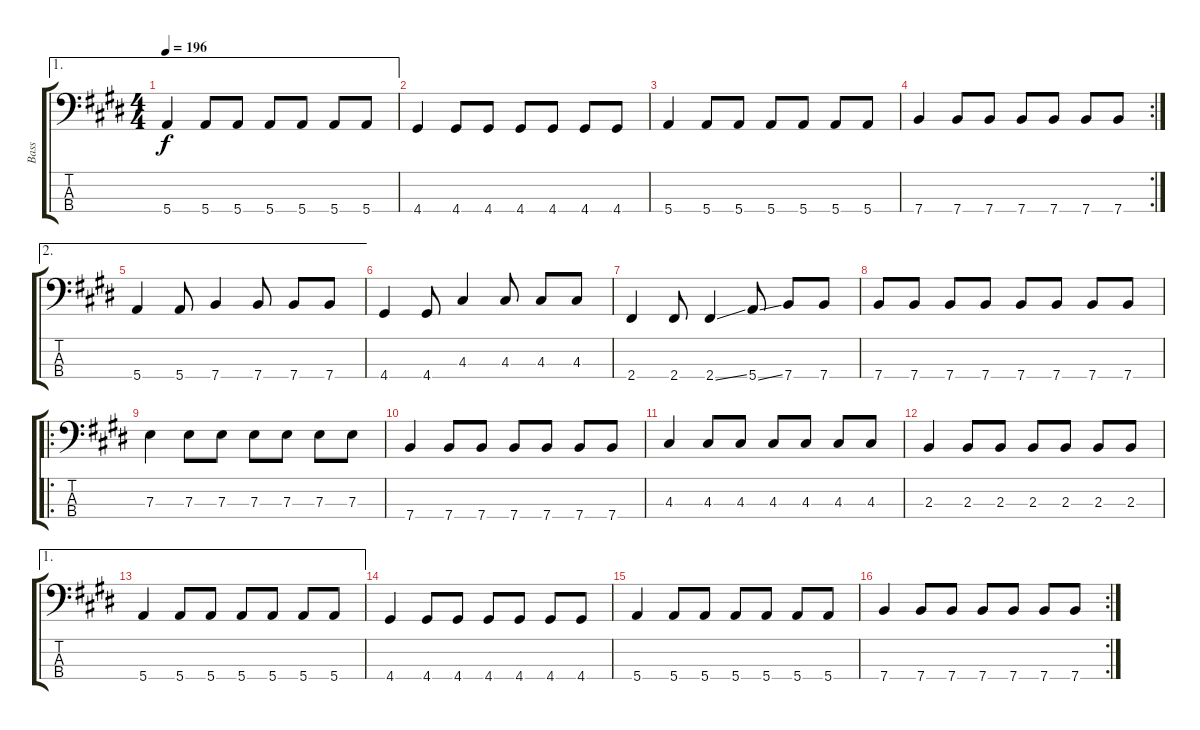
\track ("Bass" "Bass") {instrument electricbassfinger}
\staff {score tabs}
\tuning (G2 D2 A1 E1) {hide}
\ae 1
\ts (4 4)
\tempo 196
\clef f4
\ks e
5.4.4{dy f} 5.4.8 5.4.8 5.4.8 5.4.8 5.4.8 5.4.8 |
\ks c#minor
4.4.4 4.4.8 4.4.8 4.4.8 4.4.8 4.4.8 4.4.8 |
5.4.4 5.4.8 5.4.8 5.4.8 5.4.8 5.4.8 5.4.8 |
\rc 2
7.4.4 7.4.8 7.4.8 7.4.8 7.4.8 7.4.8 7.4.8 |
\ae 2
\ks e
5.4.4 5.4.8 7.4.4 7.4.8 7.4.8 7.4.8 |
\ks c#minor
4.4.4 4.4.8 4.3.4 4.3.8 4.3.8 4.3.8 |
2.4.4 2.4.8 2.4{ss}.4 5.4{ss}.8 7.4.8 7.4.8 |
7.4.8 7.4.8 7.4.8 7.4.8 7.4.8 7.4.8 7.4.8 7.4.8 |
\ro
\ks e
7.3.4 7.3.8 7.3.8 7.3.8 7.3.8 7.3.8 7.3.8 |
\ks c#minor
7.4.4 7.4.8 7.4.8 7.4.8 7.4.8 7.4.8 7.4.8 |
4.3.4 4.3.8 4.3.8 4.3.8 4.3.8 4.3.8 4.3.8 |
2.3.4 2.3.8 2.3.8 2.3.8 2.3.8 2.3.8 2.3.8 |
\ae 1
\ks e
5.4.4 5.4.8 5.4.8 5.4.8 5.4.8 5.4.8 5.4.8 |
\ks c#minor
4.4.4 4.4.8 4.4.8 4.4.8 4.4.8 4.4.8 4.4.8 |
5.4.4 5.4.8 5.4.8 5.4.8 5.4.8 5.4.8 5.4.8 |
\rc 2
7.4.4 7.4.8 7.4.8 7.4.8 7.4.8 7.4.8 7.4.8
